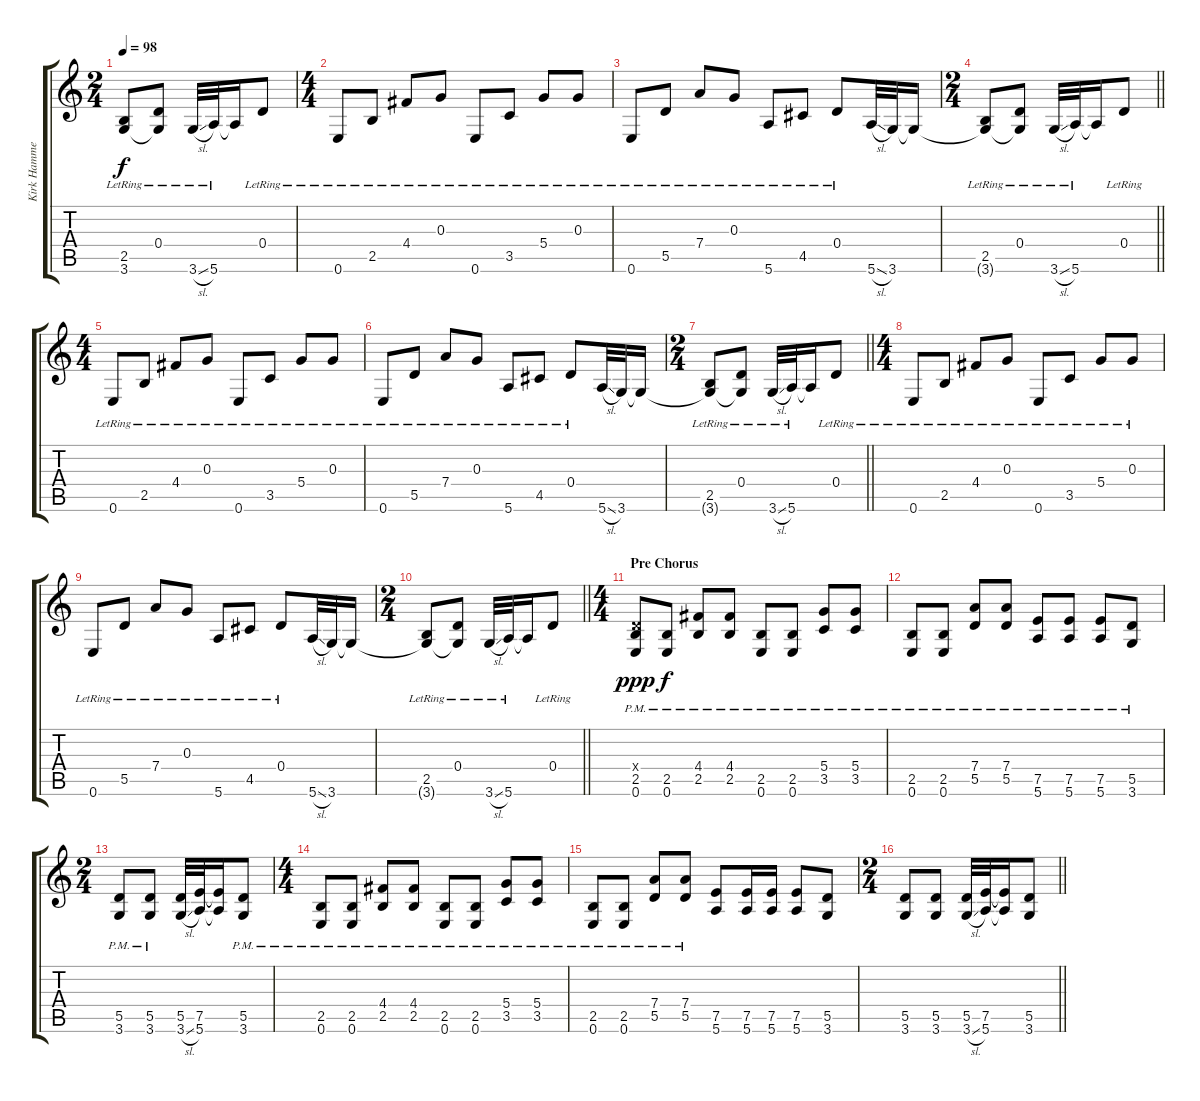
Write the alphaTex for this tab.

\track ("Kirk Hammet" "Kirk Hamme") {instrument electricguitarclean}
\staff {score tabs}
\tuning (E4 B3 G3 D3 A2 E2) {hide}
\ts (2 4)
\tempo 98
\clef g2
\ks c
(2.5{lr} 3.6{t}).8{dy f} (0.4{lr} 3.6{t}).8 3.6{sl lr}.32 5.6{lr}.32 5.6{t}.16 0.4{lr}.8 |
\ts (4 4)
0.6{lr}.8 2.5{lr}.8 4.4{lr}.8 0.3{lr}.8 0.6{lr}.8 3.5{lr}.8 5.4{lr}.8 0.3{lr}.8 |
0.6{lr}.8 5.5{lr}.8 7.4{lr}.8 0.3{lr}.8 5.6{lr}.8 4.5{lr}.8 0.4{lr}.8 5.6{sl}.32 3.6.32 3.6{t}.16 |
\ts (2 4)
\barLineRight lightlight
(2.5{lr} 3.6{t}).8 (0.4{lr} 3.6{t}).8 3.6{sl lr}.32 5.6{lr}.32 5.6{t}.16 0.4{lr}.8 |
\ts (4 4)
0.6{lr}.8 2.5{lr}.8 4.4{lr}.8 0.3{lr}.8 0.6{lr}.8 3.5{lr}.8 5.4{lr}.8 0.3{lr}.8 |
0.6{lr}.8 5.5{lr}.8 7.4{lr}.8 0.3{lr}.8 5.6{lr}.8 4.5{lr}.8 0.4{lr}.8 5.6{sl}.32 3.6.32 3.6{t}.16 |
\ts (2 4)
\barLineRight lightlight
(2.5{lr} 3.6{t}).8 (0.4{lr} 3.6{t}).8 3.6{sl lr}.32 5.6{lr}.32 5.6{t}.16 0.4{lr}.8 |
\ts (4 4)
0.6{lr}.8 2.5{lr}.8 4.4{lr}.8 0.3{lr}.8 0.6{lr}.8 3.5{lr}.8 5.4{lr}.8 0.3{lr}.8 |
0.6{lr}.8 5.5{lr}.8 7.4{lr}.8 0.3{lr}.8 5.6{lr}.8 4.5{lr}.8 0.4{lr}.8 5.6{sl}.32 3.6.32 3.6{t}.16 |
\ts (2 4)
\barLineRight lightlight
(2.5{lr} 3.6{t}).8 (0.4{lr} 3.6{t}).8 3.6{sl lr}.32 5.6{lr}.32 5.6{t}.16 0.4{lr}.8 |
\ts (4 4)
\section ("" "Pre Chorus")
(0.4{x} 2.5{pm} 0.6{pm}).8{dy ppp instrument distortionguitar} (2.5{pm} 0.6{pm}).8{dy f} (4.4{pm} 2.5{pm}).8 (4.4{pm} 2.5{pm}).8 (2.5{pm} 0.6{pm}).8 (2.5{pm} 0.6{pm}).8 (5.4{pm} 3.5{pm}).8 (5.4{pm} 3.5{pm}).8 |
(2.5{pm} 0.6{pm}).8 (2.5{pm} 0.6{pm}).8 (7.4{pm} 5.5{pm}).8 (7.4{pm} 5.5{pm}).8 (7.5{pm} 5.6{pm}).8 (7.5{pm} 5.6{pm}).8 (7.5{pm} 5.6{pm}).8 (5.5{pm} 3.6{pm}).8 |
\ts (2 4)
(5.5{pm} 3.6{pm}).8 (5.5{pm} 3.6{pm}).8 (5.5 3.6{sl}).32 (7.5 5.6).32 (7.5{t} 5.6{t}).16 (5.5 3.6{pm}).8 |
\ts (4 4)
(2.5{pm} 0.6{pm}).8 (2.5{pm} 0.6{pm}).8 (4.4{pm} 2.5{pm}).8 (4.4{pm} 2.5{pm}).8 (2.5{pm} 0.6{pm}).8 (2.5{pm} 0.6{pm}).8 (5.4{pm} 3.5{pm}).8 (5.4{pm} 3.5{pm}).8 |
(2.5{pm} 0.6{pm}).8 (2.5{pm} 0.6{pm}).8 (7.4{pm} 5.5{pm}).8 (7.4{pm} 5.5{pm}).8 (7.5 5.6).8 (7.5 5.6).16 (7.5 5.6).16 (7.5 5.6).8 (5.5 3.6).8 |
\ts (2 4)
\barLineRight lightlight
(5.5 3.6).8 (5.5 3.6).8 (5.5 3.6{sl}).32 (7.5 5.6).32 (7.5{t} 5.6{t}).16 (5.5 3.6).8
